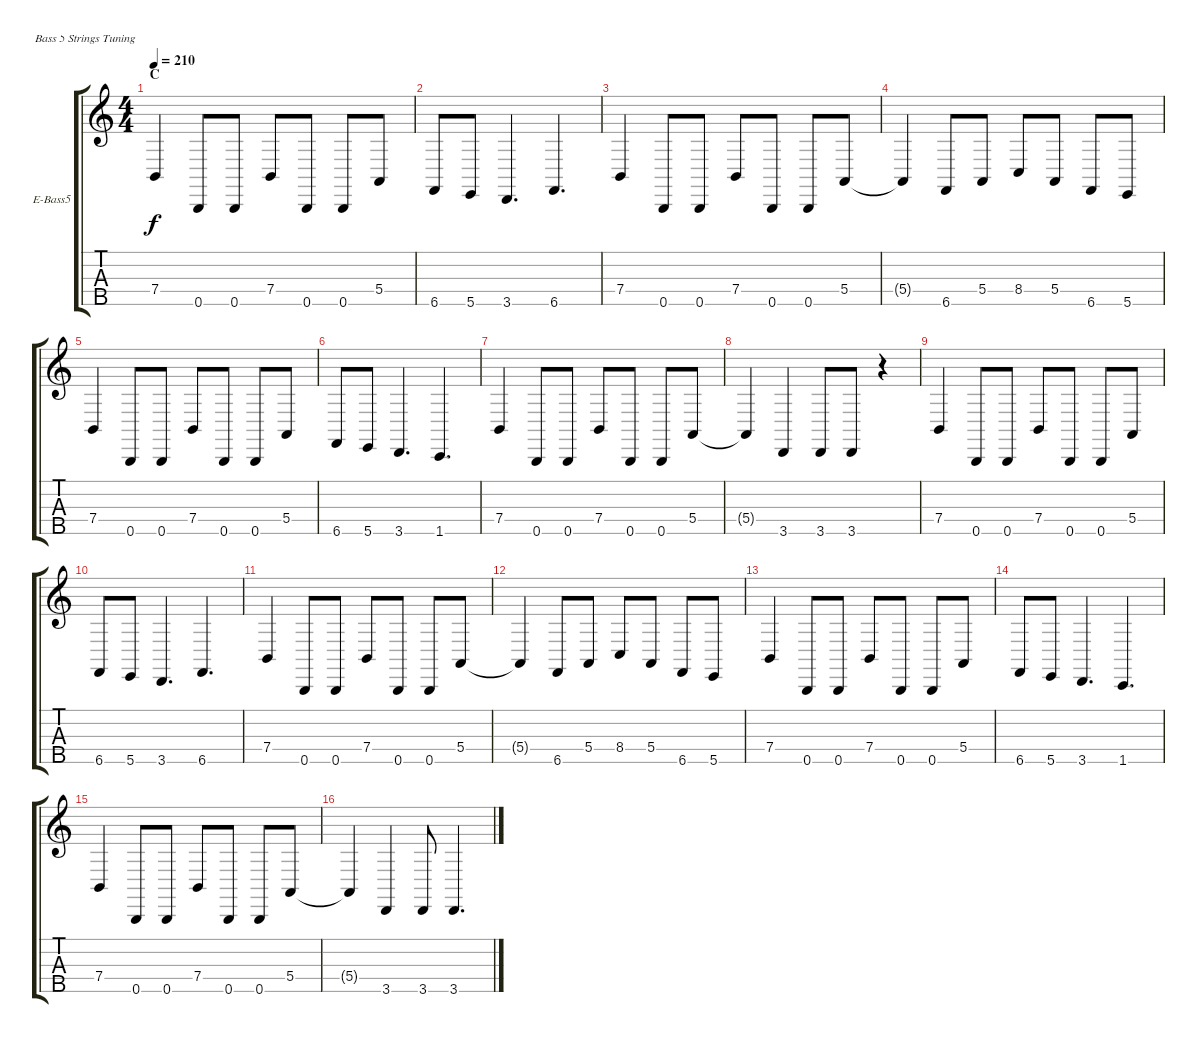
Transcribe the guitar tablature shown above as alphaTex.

\bracketExtendMode groupsimilarinstruments
\firstSystemTrackNameOrientation horizontal
\otherSystemsTrackNameOrientation horizontal
\track ("Bass" "E-Bass5") {instrument electricbassfinger}
\staff {score tabs}
\tuning (G2 D2 A1 E1 B0)
\ts (4 4)
\section ("" "C")
\tempo 210
\clef g2
\ks c
7.4.4{dy f} 0.5.8 0.5.8 7.4.8 0.5.8 0.5.8 5.4.8 |
6.5.8 5.5.8 3.5.4{d} 6.5.4{d} |
7.4.4 0.5.8 0.5.8 7.4.8 0.5.8 0.5.8 5.4.8 |
5.4{t}.4 6.5.8 5.4.8 8.4.8 5.4.8 6.5.8 5.5.8 |
7.4.4 0.5.8 0.5.8 7.4.8 0.5.8 0.5.8 5.4.8 |
6.5.8 5.5.8 3.5.4{d} 1.5.4{d} |
7.4.4 0.5.8 0.5.8 7.4.8 0.5.8 0.5.8 5.4.8 |
5.4{t}.4 3.5.4 3.5.8 3.5.8 r.4 |
7.4.4 0.5.8 0.5.8 7.4.8 0.5.8 0.5.8 5.4.8 |
6.5.8 5.5.8 3.5.4{d} 6.5.4{d} |
7.4.4 0.5.8 0.5.8 7.4.8 0.5.8 0.5.8 5.4.8 |
5.4{t}.4 6.5.8 5.4.8 8.4.8 5.4.8 6.5.8 5.5.8 |
7.4.4 0.5.8 0.5.8 7.4.8 0.5.8 0.5.8 5.4.8 |
6.5.8 5.5.8 3.5.4{d} 1.5.4{d} |
7.4.4 0.5.8 0.5.8 7.4.8 0.5.8 0.5.8 5.4.8 |
5.4{t}.4 3.5.4 3.5.8 3.5.4{d}
